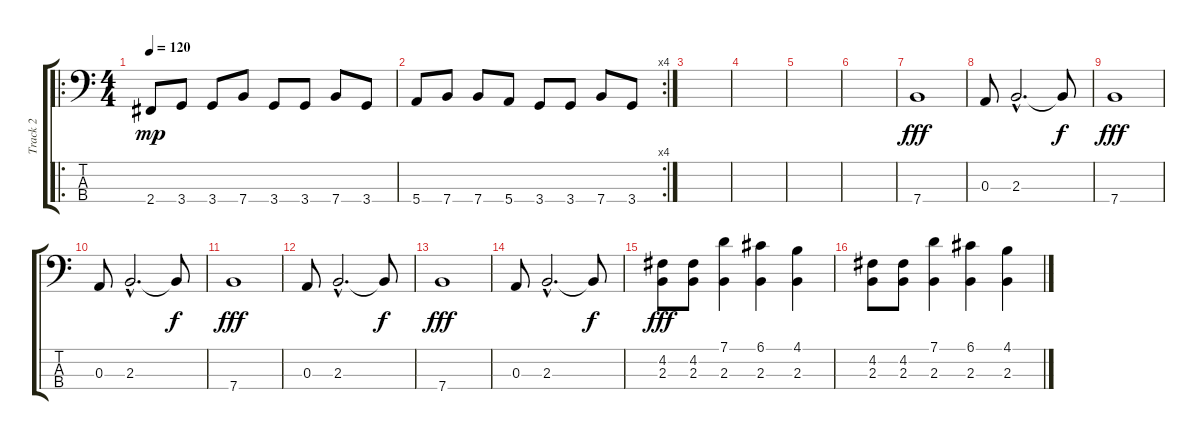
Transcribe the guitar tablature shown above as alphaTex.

\track ("Track 2" "Track 2") {instrument electricbasspick}
\staff {score tabs}
\tuning (G2 D2 A1 E1) {hide}
\ro
\ts (4 4)
\tempo 120
\clef f4
\ks c
2.4.8{dy mp instrument electricbasspick} 3.4.8 3.4.8 7.4.8 3.4.8 3.4.8 7.4.8 3.4.8 |
\rc 4
5.4.8 7.4.8 7.4.8 5.4.8 3.4.8 3.4.8 7.4.8 3.4.8 |
|
|
|
|
7.4.1{dy fff} |
0.3.8 2.3{hac}.2{d} 2.3{t}.8{dy f} |
7.4.1{dy fff} |
0.3.8 2.3{hac}.2{d} 2.3{t}.8{dy f} |
7.4.1{dy fff} |
0.3.8 2.3{hac}.2{d} 2.3{t}.8{dy f} |
7.4.1{dy fff} |
0.3.8 2.3{hac}.2{d} 2.3{t}.8{dy f} |
(4.2 2.3).8{dy fff} (4.2 2.3).8 (7.1 2.3).4 (6.1 2.3).4 (4.1 2.3).4 |
(4.2 2.3).8 (4.2 2.3).8 (7.1 2.3).4 (6.1 2.3).4 (4.1 2.3).4
